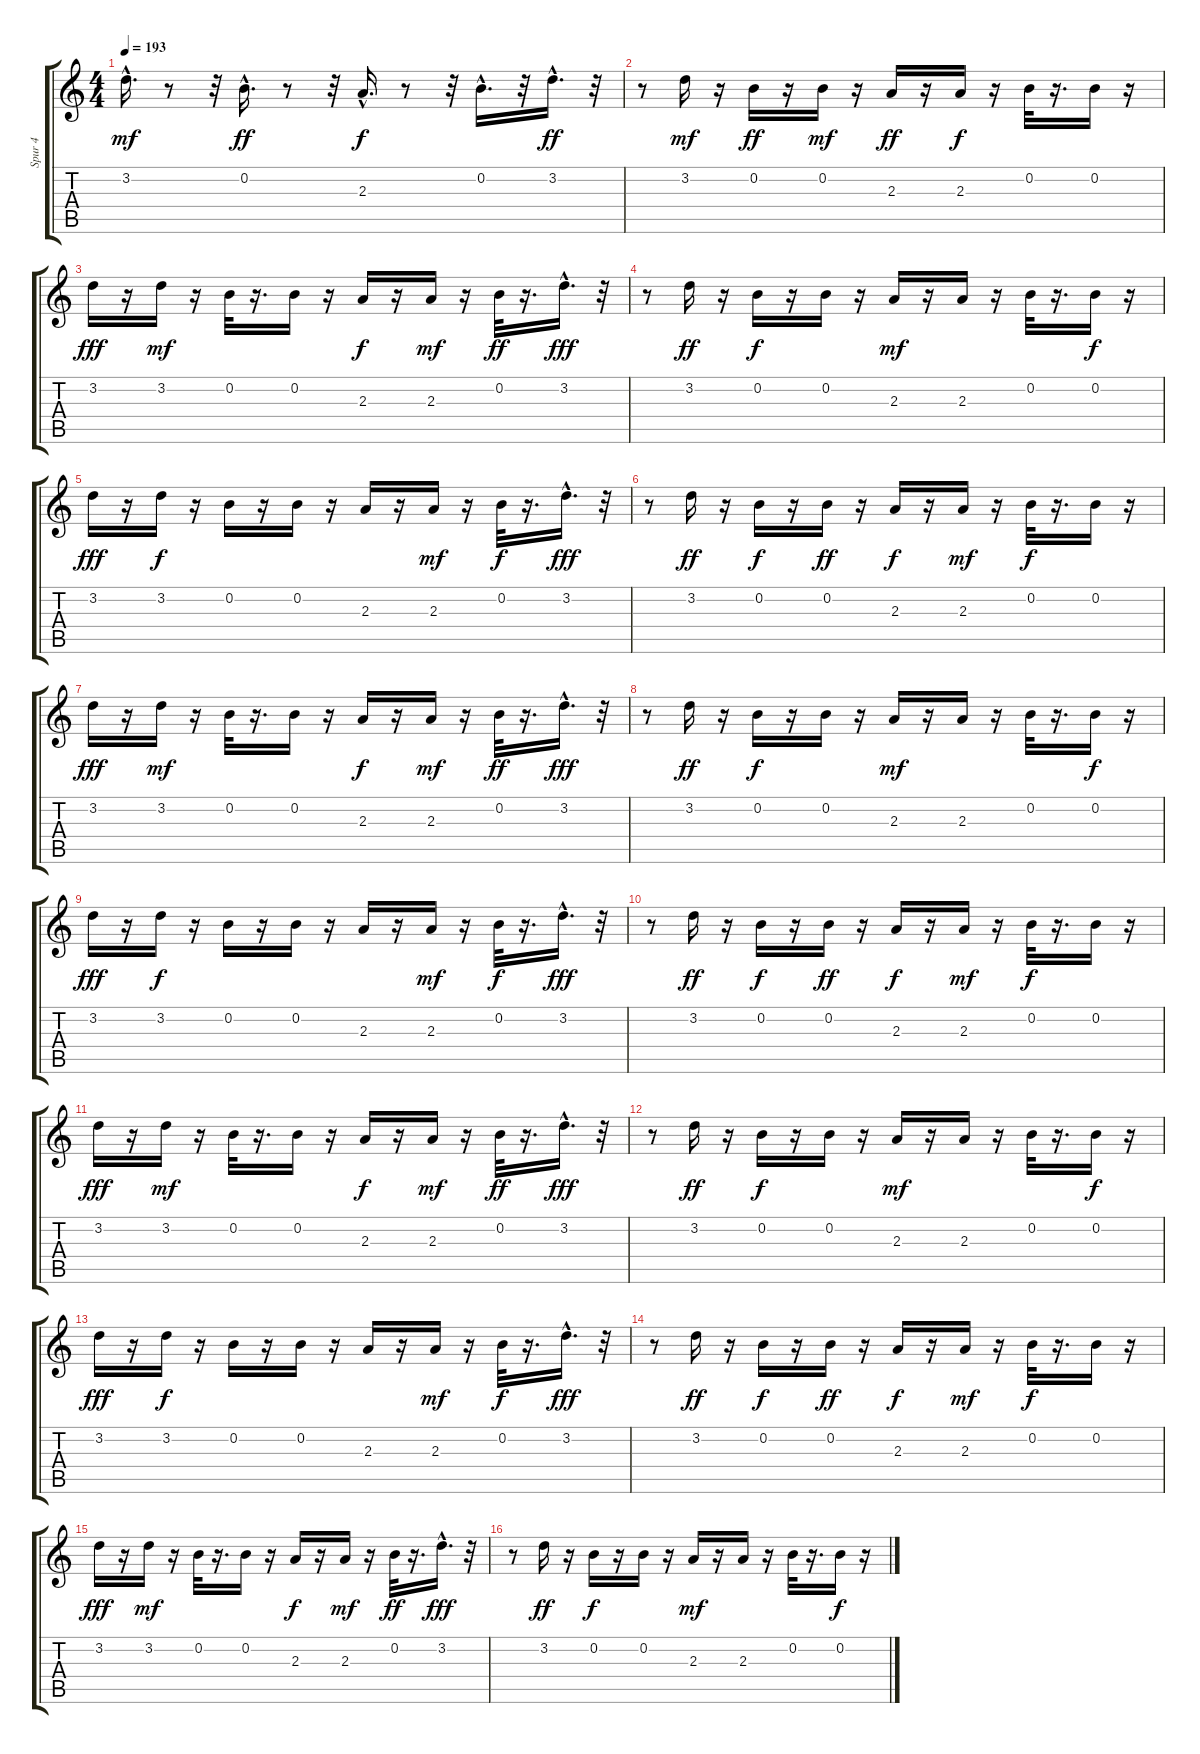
\track ("Spur 4" "Spur 4") {instrument acousticbass}
\staff {score tabs}
\tuning (E4 B3 G3 D3 A2 E2) {hide}
\ts (4 4)
\tempo 193
\clef g2
\ks c
3.2{hac}.16{d dy mf} r.8 r.32 0.2{hac}.16{d dy ff} r.8 r.32 2.3{hac}.16{d dy f} r.8 r.32 0.2{hac}.16{d} r.32 3.2{hac}.16{d dy ff} r.32 |
r.8 3.2.16{dy mf} r.16 0.2.16{dy ff} r.16 0.2.16{dy mf} r.16 2.3.16{dy ff} r.16 2.3.16{dy f} r.16 0.2.32 r.16{d} 0.2.16 r.16 |
3.2.16{dy fff} r.16 3.2.16{dy mf} r.16 0.2.32 r.16{d} 0.2.16 r.16 2.3.16{dy f} r.16 2.3.16{dy mf} r.16 0.2.32{dy ff} r.16{d} 3.2{hac}.16{d dy fff} r.32 |
r.8 3.2.16{dy ff} r.16 0.2.16{dy f} r.16 0.2.16 r.16 2.3.16{dy mf} r.16 2.3.16 r.16 0.2.32 r.16{d} 0.2.16{dy f} r.16 |
3.2.16{dy fff} r.16 3.2.16{dy f} r.16 0.2.16 r.16 0.2.16 r.16 2.3.16 r.16 2.3.16{dy mf} r.16 0.2.32{dy f} r.16{d} 3.2{hac}.16{d dy fff} r.32 |
r.8 3.2.16{dy ff} r.16 0.2.16{dy f} r.16 0.2.16{dy ff} r.16 2.3.16{dy f} r.16 2.3.16{dy mf} r.16 0.2.32{dy f} r.16{d} 0.2.16 r.16 |
3.2.16{dy fff} r.16 3.2.16{dy mf} r.16 0.2.32 r.16{d} 0.2.16 r.16 2.3.16{dy f} r.16 2.3.16{dy mf} r.16 0.2.32{dy ff} r.16{d} 3.2{hac}.16{d dy fff} r.32 |
r.8 3.2.16{dy ff} r.16 0.2.16{dy f} r.16 0.2.16 r.16 2.3.16{dy mf} r.16 2.3.16 r.16 0.2.32 r.16{d} 0.2.16{dy f} r.16 |
3.2.16{dy fff} r.16 3.2.16{dy f} r.16 0.2.16 r.16 0.2.16 r.16 2.3.16 r.16 2.3.16{dy mf} r.16 0.2.32{dy f} r.16{d} 3.2{hac}.16{d dy fff} r.32 |
r.8 3.2.16{dy ff} r.16 0.2.16{dy f} r.16 0.2.16{dy ff} r.16 2.3.16{dy f} r.16 2.3.16{dy mf} r.16 0.2.32{dy f} r.16{d} 0.2.16 r.16 |
3.2.16{dy fff} r.16 3.2.16{dy mf} r.16 0.2.32 r.16{d} 0.2.16 r.16 2.3.16{dy f} r.16 2.3.16{dy mf} r.16 0.2.32{dy ff} r.16{d} 3.2{hac}.16{d dy fff} r.32 |
r.8 3.2.16{dy ff} r.16 0.2.16{dy f} r.16 0.2.16 r.16 2.3.16{dy mf} r.16 2.3.16 r.16 0.2.32 r.16{d} 0.2.16{dy f} r.16 |
3.2.16{dy fff} r.16 3.2.16{dy f} r.16 0.2.16 r.16 0.2.16 r.16 2.3.16 r.16 2.3.16{dy mf} r.16 0.2.32{dy f} r.16{d} 3.2{hac}.16{d dy fff} r.32 |
r.8 3.2.16{dy ff} r.16 0.2.16{dy f} r.16 0.2.16{dy ff} r.16 2.3.16{dy f} r.16 2.3.16{dy mf} r.16 0.2.32{dy f} r.16{d} 0.2.16 r.16 |
3.2.16{dy fff} r.16 3.2.16{dy mf} r.16 0.2.32 r.16{d} 0.2.16 r.16 2.3.16{dy f} r.16 2.3.16{dy mf} r.16 0.2.32{dy ff} r.16{d} 3.2{hac}.16{d dy fff} r.32 |
r.8 3.2.16{dy ff} r.16 0.2.16{dy f} r.16 0.2.16 r.16 2.3.16{dy mf} r.16 2.3.16 r.16 0.2.32 r.16{d} 0.2.16{dy f} r.16
